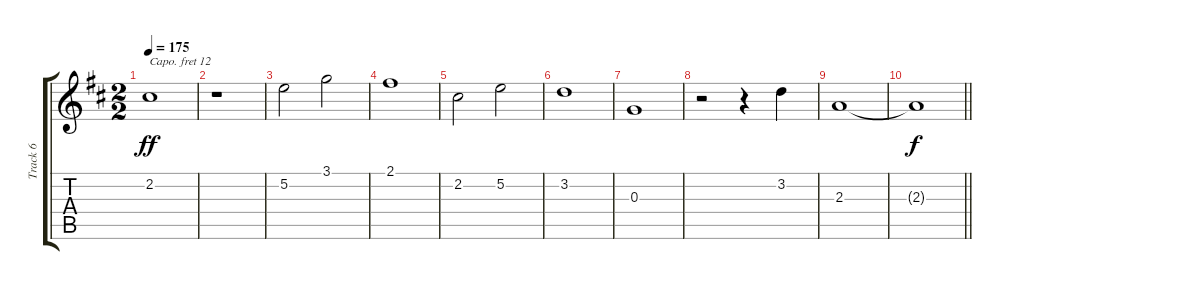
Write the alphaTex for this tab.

\track ("Track 6" "Track 6") {instrument acousticgrandpiano}
\staff {score tabs}
\capo 12
\tuning (E4 B3 G3 D3 A2 E2) {hide}
\ts (2 2)
\tempo 175
\clef g2
\ks d
2.2.1{dy ff} |
r.1 |
5.2.2 3.1.2 |
2.1.1 |
2.2.2 5.2.2 |
3.2.1 |
0.3.1 |
r.2 r.4 3.2.4 |
2.3.1 |
\barLineRight lightlight
2.3{t}.1{dy f}
